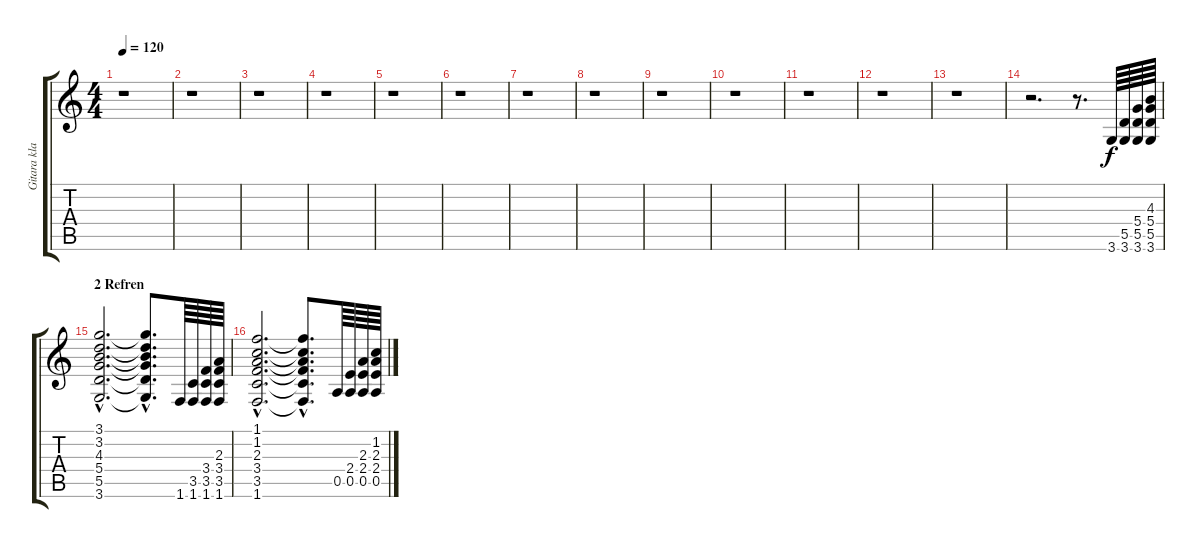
\track ("Gitara klasyczna" "Gitara kla") {instrument acousticguitarnylon}
\staff {score tabs}
\tuning (E4 B3 G3 D3 A2 E2) {hide}
\ts (4 4)
\tempo 120
\clef g2
\ks c
r.1{dy f} |
r.1 |
r.1 |
r.1 |
r.1 |
r.1 |
r.1 |
r.1 |
r.1 |
r.1 |
r.1 |
r.1 |
r.1 |
r.2{d} r.8{d} 3.6.64 (5.5 3.6).64 (5.4 5.5 3.6).64 (4.3 5.4 5.5 3.6).64 |
\section ("" "2 Refren")
(3.1{hac} 3.2{hac} 4.3{hac} 5.4{hac} 5.5{hac} 3.6{hac}).2{d} (3.1{hac t} 3.2{hac t} 4.3{hac t} 5.4{hac t} 5.5{hac t} 3.6{hac t}).8{d} 1.6.64 (3.5 1.6).64 (3.4 3.5 1.6).64 (2.3 3.4 3.5 1.6).64 |
(1.1{hac} 1.2{hac} 2.3{hac} 3.4{hac} 3.5{hac} 1.6{hac}).2{d} (1.1{hac t} 1.2{hac t} 2.3{hac t} 3.4{hac t} 3.5{hac t} 1.6{hac t}).8{d} 0.5.64 (2.4 0.5).64 (2.3 2.4 0.5).64 (1.2 2.3 2.4 0.5).64
